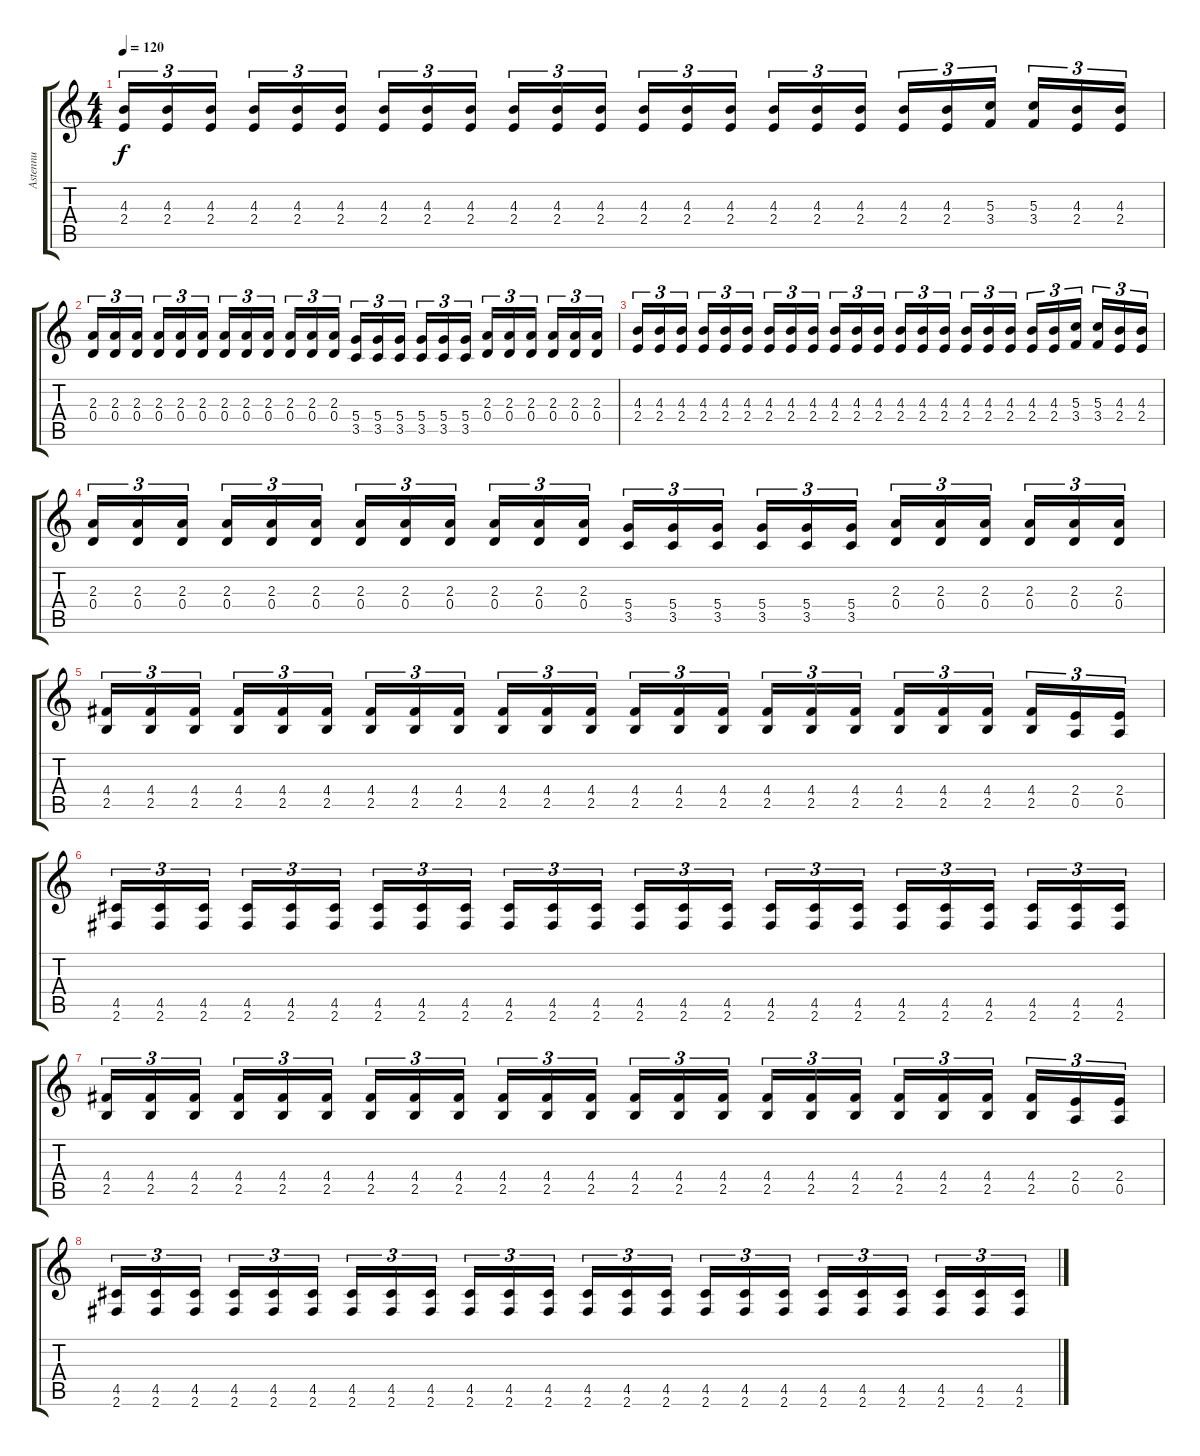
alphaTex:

\track ("Astennu" "Astennu") {instrument distortionguitar}
\staff {score tabs}
\tuning (E4 B3 G3 D3 A2 E2) {hide}
\ts (4 4)
\tempo 120
\clef g2
\ks c
(4.3 2.4).16{tu (3 2) dy f} (4.3 2.4).16{tu (3 2)} (4.3 2.4).16{tu (3 2)} (4.3 2.4).16{tu (3 2)} (4.3 2.4).16{tu (3 2)} (4.3 2.4).16{tu (3 2)} (4.3 2.4).16{tu (3 2)} (4.3 2.4).16{tu (3 2)} (4.3 2.4).16{tu (3 2)} (4.3 2.4).16{tu (3 2)} (4.3 2.4).16{tu (3 2)} (4.3 2.4).16{tu (3 2)} (4.3 2.4).16{tu (3 2)} (4.3 2.4).16{tu (3 2)} (4.3 2.4).16{tu (3 2)} (4.3 2.4).16{tu (3 2)} (4.3 2.4).16{tu (3 2)} (4.3 2.4).16{tu (3 2)} (4.3 2.4).16{tu (3 2)} (4.3 2.4).16{tu (3 2)} (5.3 3.4).16{tu (3 2)} (5.3 3.4).16{tu (3 2)} (4.3 2.4).16{tu (3 2)} (4.3 2.4).16{tu (3 2)} |
(2.3 0.4).16{tu (3 2)} (2.3 0.4).16{tu (3 2)} (2.3 0.4).16{tu (3 2)} (2.3 0.4).16{tu (3 2)} (2.3 0.4).16{tu (3 2)} (2.3 0.4).16{tu (3 2)} (2.3 0.4).16{tu (3 2)} (2.3 0.4).16{tu (3 2)} (2.3 0.4).16{tu (3 2)} (2.3 0.4).16{tu (3 2)} (2.3 0.4).16{tu (3 2)} (2.3 0.4).16{tu (3 2)} (5.4 3.5).16{tu (3 2)} (5.4 3.5).16{tu (3 2)} (5.4 3.5).16{tu (3 2)} (5.4 3.5).16{tu (3 2)} (5.4 3.5).16{tu (3 2)} (5.4 3.5).16{tu (3 2)} (2.3 0.4).16{tu (3 2)} (2.3 0.4).16{tu (3 2)} (2.3 0.4).16{tu (3 2)} (2.3 0.4).16{tu (3 2)} (2.3 0.4).16{tu (3 2)} (2.3 0.4).16{tu (3 2)} |
(4.3 2.4).16{tu (3 2)} (4.3 2.4).16{tu (3 2)} (4.3 2.4).16{tu (3 2)} (4.3 2.4).16{tu (3 2)} (4.3 2.4).16{tu (3 2)} (4.3 2.4).16{tu (3 2)} (4.3 2.4).16{tu (3 2)} (4.3 2.4).16{tu (3 2)} (4.3 2.4).16{tu (3 2)} (4.3 2.4).16{tu (3 2)} (4.3 2.4).16{tu (3 2)} (4.3 2.4).16{tu (3 2)} (4.3 2.4).16{tu (3 2)} (4.3 2.4).16{tu (3 2)} (4.3 2.4).16{tu (3 2)} (4.3 2.4).16{tu (3 2)} (4.3 2.4).16{tu (3 2)} (4.3 2.4).16{tu (3 2)} (4.3 2.4).16{tu (3 2)} (4.3 2.4).16{tu (3 2)} (5.3 3.4).16{tu (3 2)} (5.3 3.4).16{tu (3 2)} (4.3 2.4).16{tu (3 2)} (4.3 2.4).16{tu (3 2)} |
(2.3 0.4).16{tu (3 2)} (2.3 0.4).16{tu (3 2)} (2.3 0.4).16{tu (3 2)} (2.3 0.4).16{tu (3 2)} (2.3 0.4).16{tu (3 2)} (2.3 0.4).16{tu (3 2)} (2.3 0.4).16{tu (3 2)} (2.3 0.4).16{tu (3 2)} (2.3 0.4).16{tu (3 2)} (2.3 0.4).16{tu (3 2)} (2.3 0.4).16{tu (3 2)} (2.3 0.4).16{tu (3 2)} (5.4 3.5).16{tu (3 2)} (5.4 3.5).16{tu (3 2)} (5.4 3.5).16{tu (3 2)} (5.4 3.5).16{tu (3 2)} (5.4 3.5).16{tu (3 2)} (5.4 3.5).16{tu (3 2)} (2.3 0.4).16{tu (3 2)} (2.3 0.4).16{tu (3 2)} (2.3 0.4).16{tu (3 2)} (2.3 0.4).16{tu (3 2)} (2.3 0.4).16{tu (3 2)} (2.3 0.4).16{tu (3 2)} |
(4.4 2.5).16{tu (3 2)} (4.4 2.5).16{tu (3 2)} (4.4 2.5).16{tu (3 2)} (4.4 2.5).16{tu (3 2)} (4.4 2.5).16{tu (3 2)} (4.4 2.5).16{tu (3 2)} (4.4 2.5).16{tu (3 2)} (4.4 2.5).16{tu (3 2)} (4.4 2.5).16{tu (3 2)} (4.4 2.5).16{tu (3 2)} (4.4 2.5).16{tu (3 2)} (4.4 2.5).16{tu (3 2)} (4.4 2.5).16{tu (3 2)} (4.4 2.5).16{tu (3 2)} (4.4 2.5).16{tu (3 2)} (4.4 2.5).16{tu (3 2)} (4.4 2.5).16{tu (3 2)} (4.4 2.5).16{tu (3 2)} (4.4 2.5).16{tu (3 2)} (4.4 2.5).16{tu (3 2)} (4.4 2.5).16{tu (3 2)} (4.4 2.5).16{tu (3 2)} (2.4 0.5).16{tu (3 2)} (2.4 0.5).16{tu (3 2)} |
(4.5 2.6).16{tu (3 2)} (4.5 2.6).16{tu (3 2)} (4.5 2.6).16{tu (3 2)} (4.5 2.6).16{tu (3 2)} (4.5 2.6).16{tu (3 2)} (4.5 2.6).16{tu (3 2)} (4.5 2.6).16{tu (3 2)} (4.5 2.6).16{tu (3 2)} (4.5 2.6).16{tu (3 2)} (4.5 2.6).16{tu (3 2)} (4.5 2.6).16{tu (3 2)} (4.5 2.6).16{tu (3 2)} (4.5 2.6).16{tu (3 2)} (4.5 2.6).16{tu (3 2)} (4.5 2.6).16{tu (3 2)} (4.5 2.6).16{tu (3 2)} (4.5 2.6).16{tu (3 2)} (4.5 2.6).16{tu (3 2)} (4.5 2.6).16{tu (3 2)} (4.5 2.6).16{tu (3 2)} (4.5 2.6).16{tu (3 2)} (4.5 2.6).16{tu (3 2)} (4.5 2.6).16{tu (3 2)} (4.5 2.6).16{tu (3 2)} |
(4.4 2.5).16{tu (3 2)} (4.4 2.5).16{tu (3 2)} (4.4 2.5).16{tu (3 2)} (4.4 2.5).16{tu (3 2)} (4.4 2.5).16{tu (3 2)} (4.4 2.5).16{tu (3 2)} (4.4 2.5).16{tu (3 2)} (4.4 2.5).16{tu (3 2)} (4.4 2.5).16{tu (3 2)} (4.4 2.5).16{tu (3 2)} (4.4 2.5).16{tu (3 2)} (4.4 2.5).16{tu (3 2)} (4.4 2.5).16{tu (3 2)} (4.4 2.5).16{tu (3 2)} (4.4 2.5).16{tu (3 2)} (4.4 2.5).16{tu (3 2)} (4.4 2.5).16{tu (3 2)} (4.4 2.5).16{tu (3 2)} (4.4 2.5).16{tu (3 2)} (4.4 2.5).16{tu (3 2)} (4.4 2.5).16{tu (3 2)} (4.4 2.5).16{tu (3 2)} (2.4 0.5).16{tu (3 2)} (2.4 0.5).16{tu (3 2)} |
(4.5 2.6).16{tu (3 2)} (4.5 2.6).16{tu (3 2)} (4.5 2.6).16{tu (3 2)} (4.5 2.6).16{tu (3 2)} (4.5 2.6).16{tu (3 2)} (4.5 2.6).16{tu (3 2)} (4.5 2.6).16{tu (3 2)} (4.5 2.6).16{tu (3 2)} (4.5 2.6).16{tu (3 2)} (4.5 2.6).16{tu (3 2)} (4.5 2.6).16{tu (3 2)} (4.5 2.6).16{tu (3 2)} (4.5 2.6).16{tu (3 2)} (4.5 2.6).16{tu (3 2)} (4.5 2.6).16{tu (3 2)} (4.5 2.6).16{tu (3 2)} (4.5 2.6).16{tu (3 2)} (4.5 2.6).16{tu (3 2)} (4.5 2.6).16{tu (3 2)} (4.5 2.6).16{tu (3 2)} (4.5 2.6).16{tu (3 2)} (4.5 2.6).16{tu (3 2)} (4.5 2.6).16{tu (3 2)} (4.5 2.6).16{tu (3 2)}
